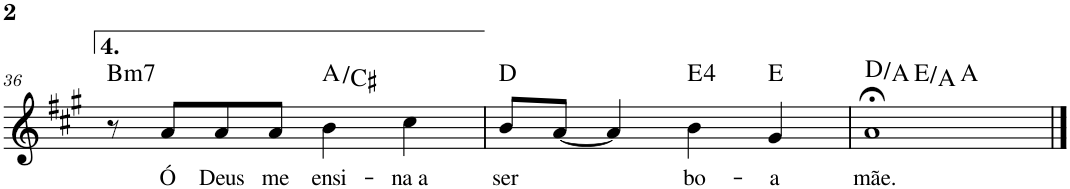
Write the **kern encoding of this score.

**kern	**text	**harte
*part1	*part1	*part1
*staff1	*staff1	*
*I"Voz	*	*
*I'Vo.	*	*
!!LO:PB:g=z
*clefG2	*	*
*k[f#c#g#]	*	*
*M4/4	*	*
=36	=36	=36
!	!	!LO:H:kt=m7
8r	.	B:min7
!	!LO:LY:b	!
8a/L	Ó	.
!	!LO:LY:b	!
8a/	Deus	.
!	!LO:LY:b	!
8a/J	me	.
!	!LO:LY:b	!
4b\	ensi-	A:maj/3
!	!LO:LY:b	!
4cc#\	-na a	.
=37	=37	=37
!	!LO:LY:b	!
8b/L	ser	D:maj
[8a/J	.	.
4a/]	.	.
!	!LO:LY:b	!
4b\	bo-	E:maj(4)
!	!LO:LY:b	!
4g#/	-a	E:maj
=38	=38	=38
!	!LO:LY:b	!
*^	*	*
*	*^	*	*
1a;<	4ryy	2ryy	mãe.	D:maj/5
.	2.ryy	.	.	E:maj/4
.	.	2ryy	.	A:maj
*v	*v	*v	*	*
==	==	==
*-	*-	*-
